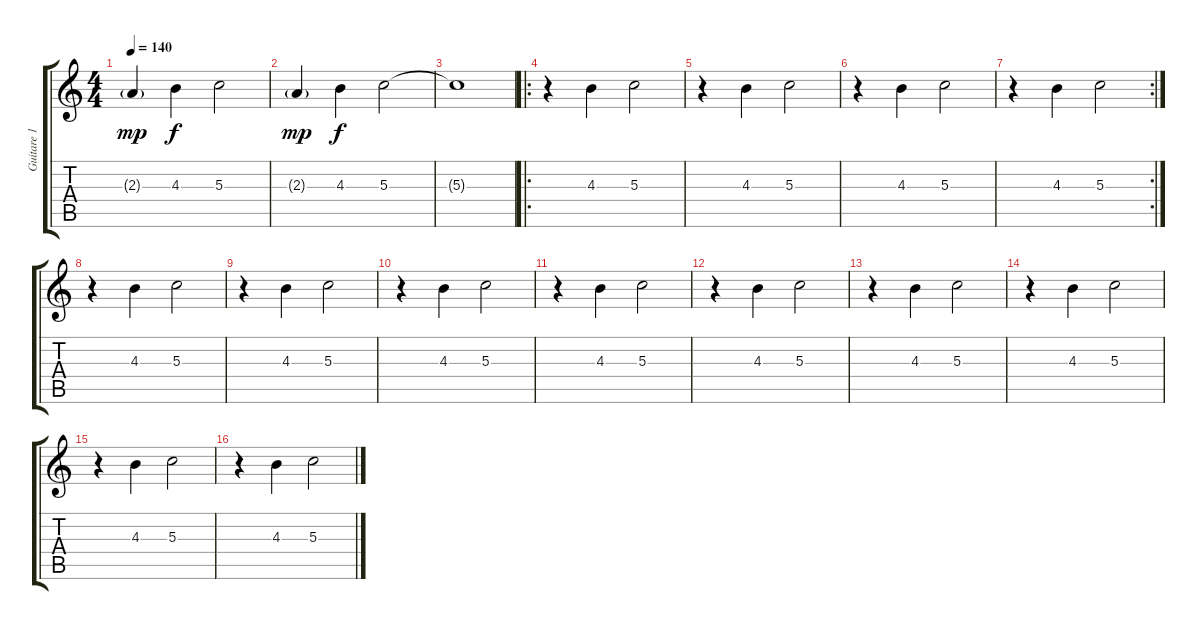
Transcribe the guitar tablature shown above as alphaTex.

\track ("Guitare 1" "Guitare 1") {instrument distortionguitar}
\staff {score tabs}
\tuning (E4 B3 G3 D3 A2 E2) {hide}
\ts (4 4)
\tempo 140
\clef g2
\ks c
2.3{g}.4{dy mp} 4.3.4{dy f} 5.3.2 |
2.3{g}.4{dy mp} 4.3.4{dy f} 5.3.2 |
5.3{t}.1 |
\ro
r.4{instrument electricguitarclean} 4.3.4 5.3.2 |
r.4 4.3.4 5.3.2 |
r.4 4.3.4 5.3.2 |
\rc 2
r.4 4.3.4 5.3.2 |
r.4{instrument electricguitarclean} 4.3.4 5.3.2 |
r.4 4.3.4 5.3.2 |
r.4 4.3.4 5.3.2 |
r.4 4.3.4 5.3.2 |
r.4 4.3.4 5.3.2 |
r.4 4.3.4 5.3.2 |
r.4 4.3.4 5.3.2 |
r.4 4.3.4 5.3.2 |
r.4 4.3.4 5.3.2
